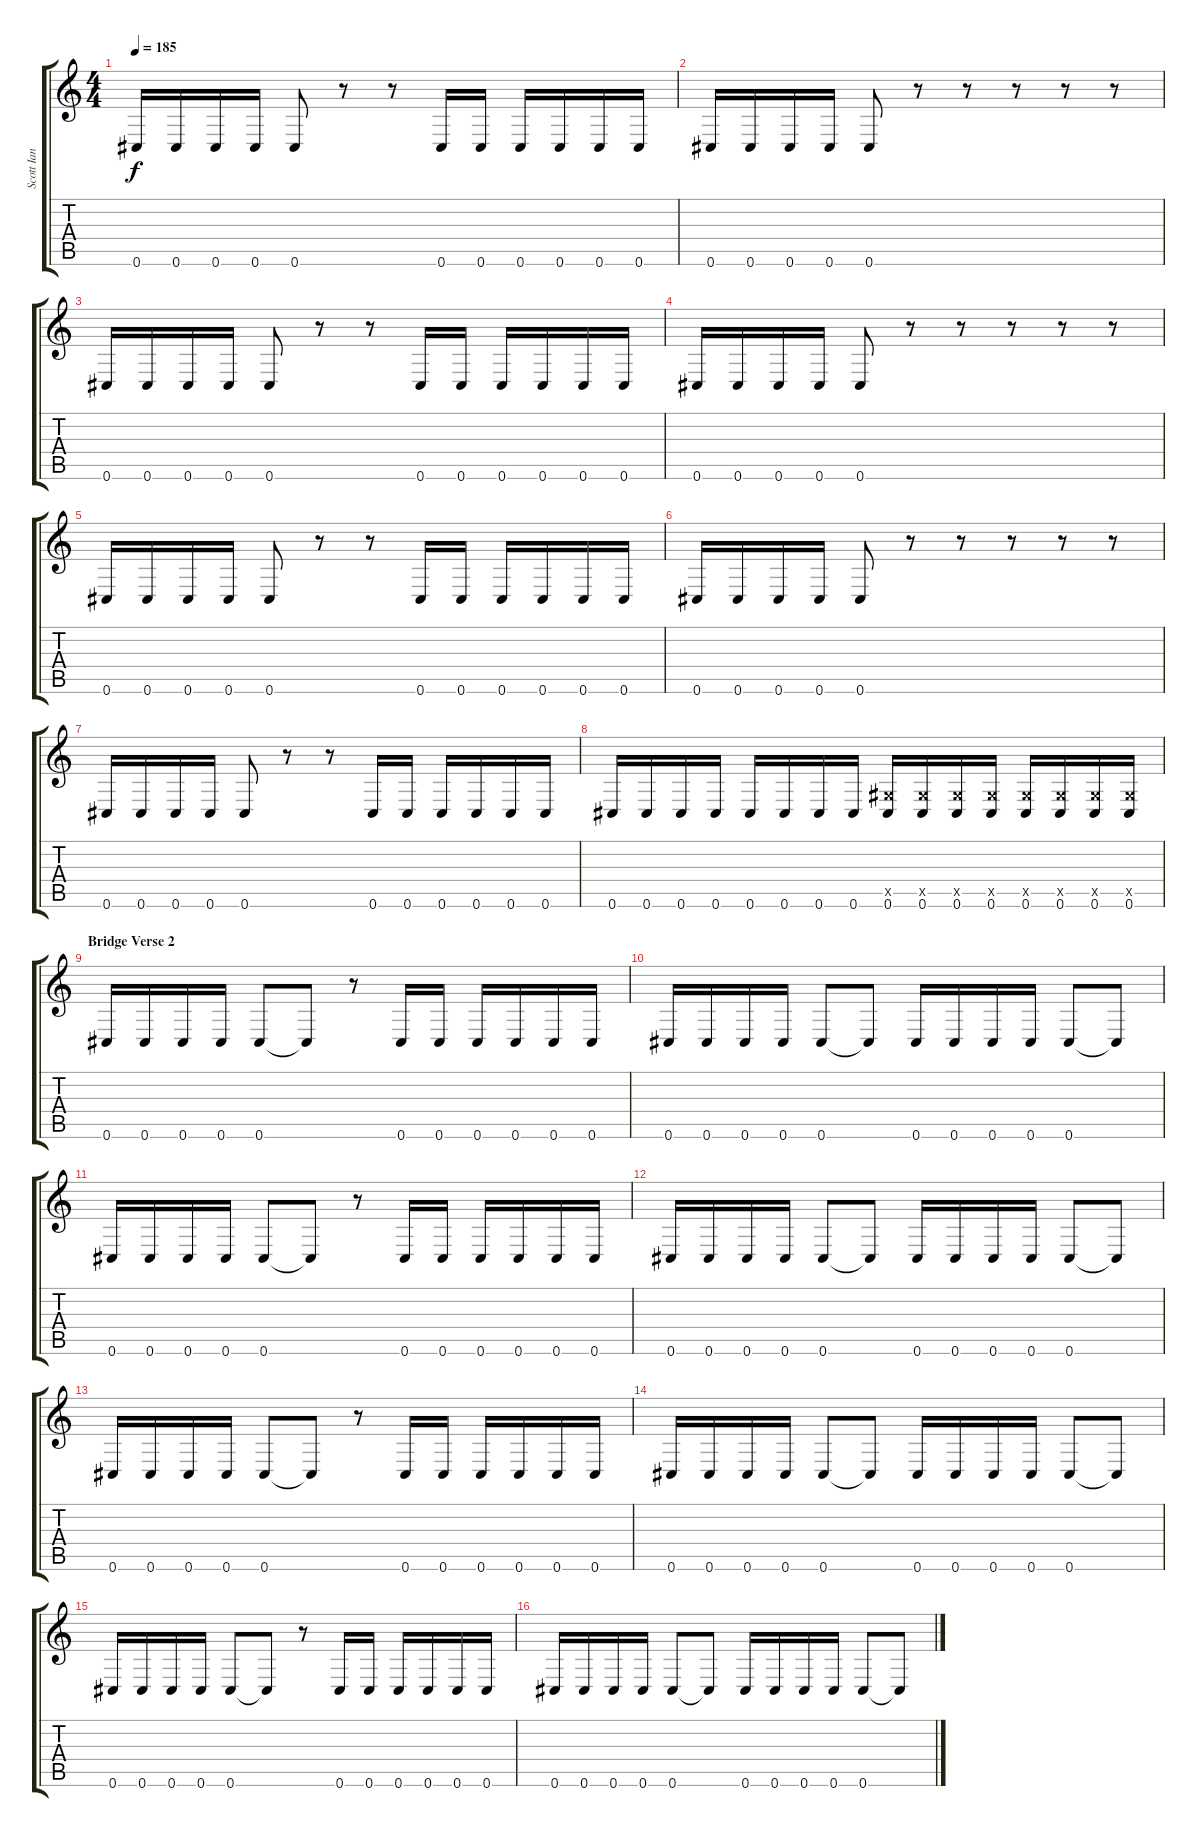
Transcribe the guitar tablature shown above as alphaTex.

\track ("Scott Ian" "Scott Ian") {instrument distortionguitar}
\staff {score tabs}
\tuning (Eb4 Bb3 Gb3 Db3 Ab2 Db2) {hide}
\ts (4 4)
\tempo 185
\clef g2
\ks c
0.6.16{dy f} 0.6.16 0.6.16 0.6.16 0.6.8 r.8 r.8 0.6.16 0.6.16 0.6.16 0.6.16 0.6.16 0.6.16 |
0.6.16 0.6.16 0.6.16 0.6.16 0.6.8 r.8 r.8 r.8 r.8 r.8 |
0.6.16 0.6.16 0.6.16 0.6.16 0.6.8 r.8 r.8 0.6.16 0.6.16 0.6.16 0.6.16 0.6.16 0.6.16 |
0.6.16 0.6.16 0.6.16 0.6.16 0.6.8 r.8 r.8 r.8 r.8 r.8 |
0.6.16 0.6.16 0.6.16 0.6.16 0.6.8 r.8 r.8 0.6.16 0.6.16 0.6.16 0.6.16 0.6.16 0.6.16 |
0.6.16 0.6.16 0.6.16 0.6.16 0.6.8 r.8 r.8 r.8 r.8 r.8 |
0.6.16 0.6.16 0.6.16 0.6.16 0.6.8 r.8 r.8 0.6.16 0.6.16 0.6.16 0.6.16 0.6.16 0.6.16 |
0.6.16 0.6.16 0.6.16 0.6.16 0.6.16 0.6.16 0.6.16 0.6.16 (0.5{x} 0.6).16 (0.5{x} 0.6).16 (0.5{x} 0.6).16 (0.5{x} 0.6).16 (0.5{x} 0.6).16 (0.5{x} 0.6).16 (0.5{x} 0.6).16 (0.5{x} 0.6).16 |
\section ("" "Bridge Verse 2")
0.6.16 0.6.16 0.6.16 0.6.16 0.6.8 0.6{t}.8 r.8 0.6.16 0.6.16 0.6.16 0.6.16 0.6.16 0.6.16 |
0.6.16 0.6.16 0.6.16 0.6.16 0.6.8 0.6{t}.8 0.6.16 0.6.16 0.6.16 0.6.16 0.6.8 0.6{t}.8 |
0.6.16 0.6.16 0.6.16 0.6.16 0.6.8 0.6{t}.8 r.8 0.6.16 0.6.16 0.6.16 0.6.16 0.6.16 0.6.16 |
0.6.16 0.6.16 0.6.16 0.6.16 0.6.8 0.6{t}.8 0.6.16 0.6.16 0.6.16 0.6.16 0.6.8 0.6{t}.8 |
0.6.16 0.6.16 0.6.16 0.6.16 0.6.8 0.6{t}.8 r.8 0.6.16 0.6.16 0.6.16 0.6.16 0.6.16 0.6.16 |
0.6.16 0.6.16 0.6.16 0.6.16 0.6.8 0.6{t}.8 0.6.16 0.6.16 0.6.16 0.6.16 0.6.8 0.6{t}.8 |
0.6.16 0.6.16 0.6.16 0.6.16 0.6.8 0.6{t}.8 r.8 0.6.16 0.6.16 0.6.16 0.6.16 0.6.16 0.6.16 |
0.6.16 0.6.16 0.6.16 0.6.16 0.6.8 0.6{t}.8 0.6.16 0.6.16 0.6.16 0.6.16 0.6.8 0.6{t}.8
